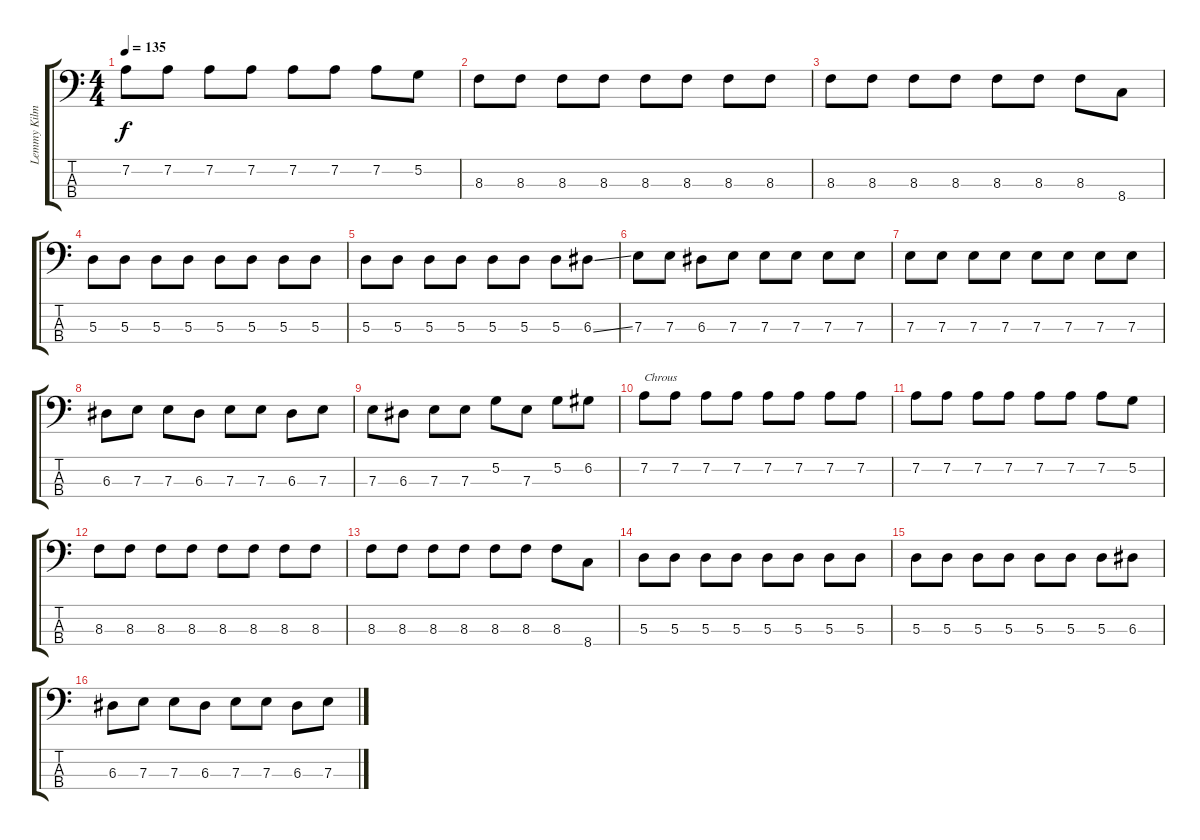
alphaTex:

\track ("Lemmy Kilmister" "Lemmy Kilm") {instrument electricbasspick}
\staff {score tabs}
\tuning (G2 D2 A1 E1) {hide}
\ts (4 4)
\tempo 135
\clef f4
\ks c
7.2.8{dy f} 7.2.8 7.2.8 7.2.8 7.2.8 7.2.8 7.2.8 5.2.8 |
8.3.8 8.3.8 8.3.8 8.3.8 8.3.8 8.3.8 8.3.8 8.3.8 |
8.3.8 8.3.8 8.3.8 8.3.8 8.3.8 8.3.8 8.3.8 8.4.8 |
5.3.8 5.3.8 5.3.8 5.3.8 5.3.8 5.3.8 5.3.8 5.3.8 |
5.3.8 5.3.8 5.3.8 5.3.8 5.3.8 5.3.8 5.3.8 6.3{ss}.8 |
7.3.8 7.3.8 6.3.8 7.3.8 7.3.8 7.3.8 7.3.8 7.3.8 |
7.3.8 7.3.8 7.3.8 7.3.8 7.3.8 7.3.8 7.3.8 7.3.8 |
6.3.8 7.3.8 7.3.8 6.3.8 7.3.8 7.3.8 6.3.8 7.3.8 |
7.3.8 6.3.8 7.3.8 7.3.8 5.2.8 7.3.8 5.2.8 6.2.8 |
7.2.8{txt "Chrous"} 7.2.8 7.2.8 7.2.8 7.2.8 7.2.8 7.2.8 7.2.8 |
7.2.8 7.2.8 7.2.8 7.2.8 7.2.8 7.2.8 7.2.8 5.2.8 |
8.3.8 8.3.8 8.3.8 8.3.8 8.3.8 8.3.8 8.3.8 8.3.8 |
8.3.8 8.3.8 8.3.8 8.3.8 8.3.8 8.3.8 8.3.8 8.4.8 |
5.3.8 5.3.8 5.3.8 5.3.8 5.3.8 5.3.8 5.3.8 5.3.8 |
5.3.8 5.3.8 5.3.8 5.3.8 5.3.8 5.3.8 5.3.8 6.3.8 |
6.3.8 7.3.8 7.3.8 6.3.8 7.3.8 7.3.8 6.3.8 7.3.8
